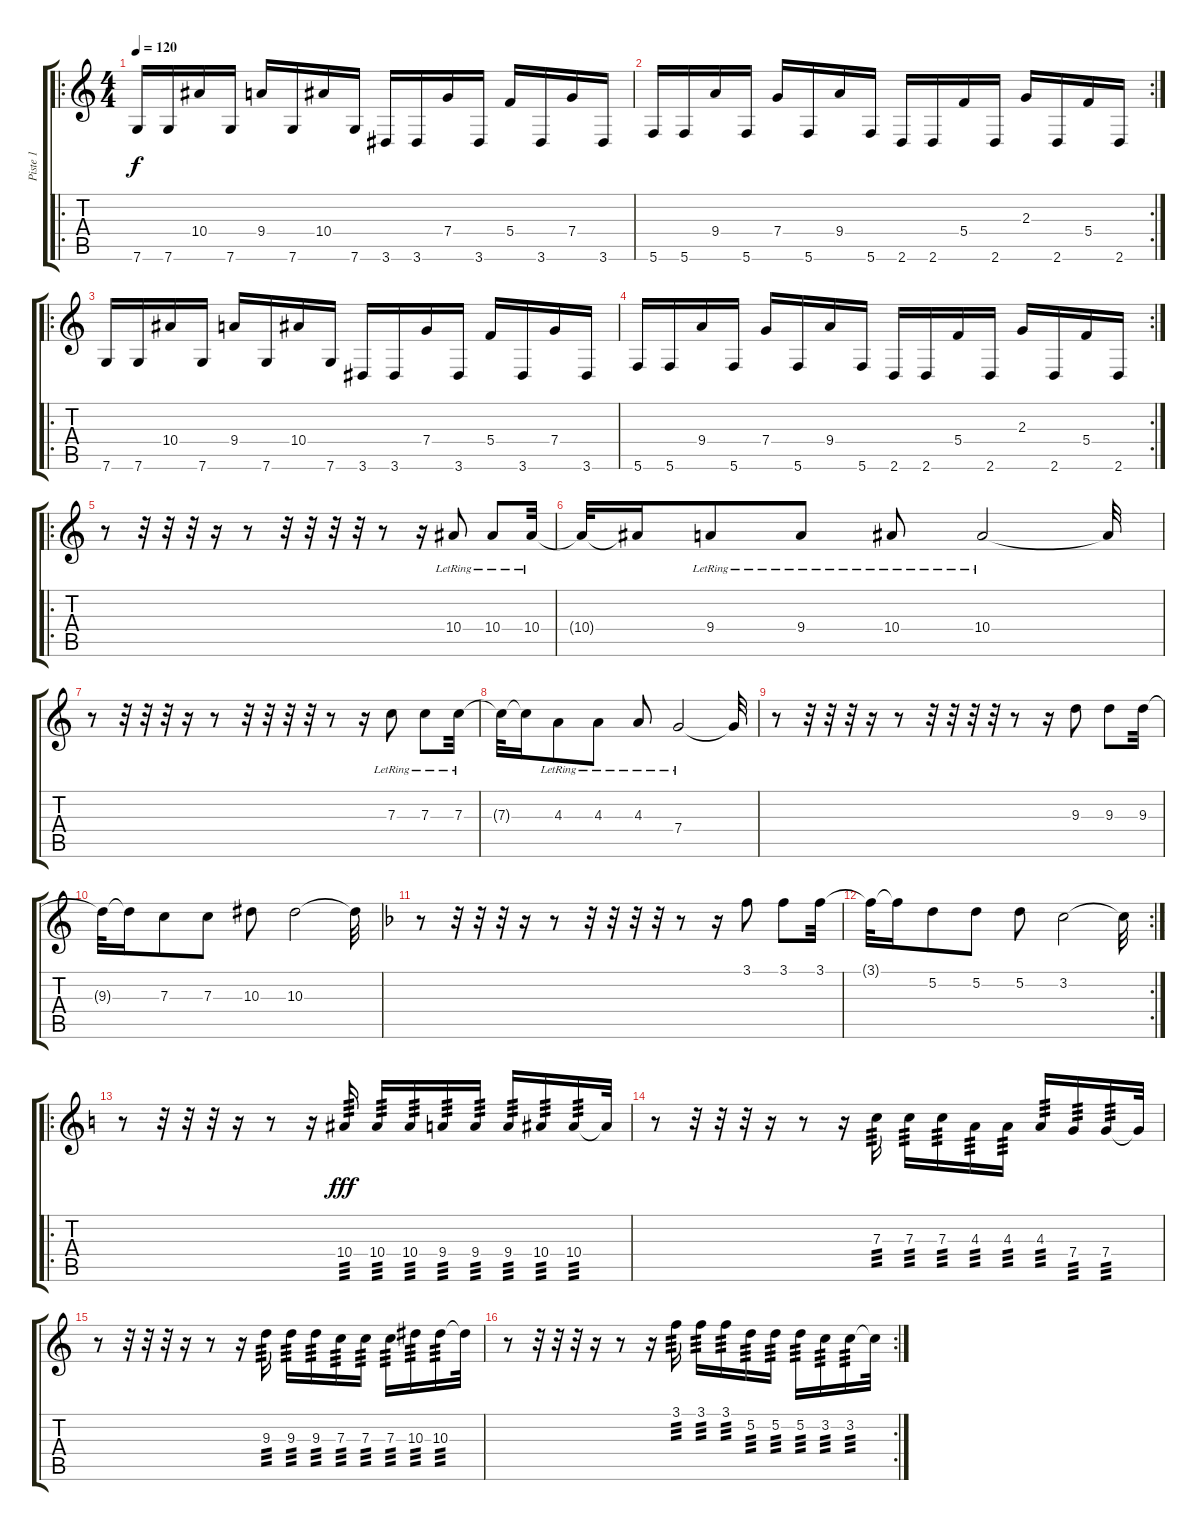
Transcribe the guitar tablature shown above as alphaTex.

\track ("Piste 1" "Piste 1") {instrument distortionguitar}
\staff {score tabs}
\tuning (D4 A3 F3 C3 G2 C2) {hide}
\ro
\ts (4 4)
\tempo 120
\clef g2
\ks c
7.6.16{dy f} 7.6.16 10.4.16 7.6.16 9.4.16 7.6.16 10.4.16 7.6.16 3.6.16 3.6.16 7.4.16 3.6.16 5.4.16 3.6.16 7.4.16 3.6.16 |
\rc 2
5.6.16 5.6.16 9.4.16 5.6.16 7.4.16 5.6.16 9.4.16 5.6.16 2.6.16 2.6.16 5.4.16 2.6.16 2.3.16 2.6.16 5.4.16 2.6.16 |
\ro
7.6.16 7.6.16 10.4.16 7.6.16 9.4.16 7.6.16 10.4.16 7.6.16 3.6.16 3.6.16 7.4.16 3.6.16 5.4.16 3.6.16 7.4.16 3.6.16 |
\rc 2
5.6.16 5.6.16 9.4.16 5.6.16 7.4.16 5.6.16 9.4.16 5.6.16 2.6.16 2.6.16 5.4.16 2.6.16 2.3.16 2.6.16 5.4.16 2.6.16 |
\ro
r.8 r.32 r.32 r.32 r.16 r.8 r.32 r.32 r.32 r.32 r.8 r.16 10.4{lr}.8 10.4{lr}.8 10.4{lr}.32 |
10.4{t}.32 10.4{t}.16 9.4{lr}.8 9.4{lr}.8 10.4{lr}.8 10.4{lr}.2 10.4{t}.32 |
r.8 r.32 r.32 r.32 r.16 r.8 r.32 r.32 r.32 r.32 r.8 r.16 7.3{lr}.8 7.3{lr}.8 7.3{lr}.32 |
7.3{t}.32 7.3{t}.16 4.3{lr}.8 4.3{lr}.8 4.3{lr}.8 7.4{lr}.2 7.4{t}.32 |
r.8 r.32 r.32 r.32 r.16 r.8 r.32 r.32 r.32 r.32 r.8 r.16 9.3.8 9.3.8 9.3.32 |
9.3{t}.32 9.3{t}.16 7.3.8 7.3.8 10.3.8 10.3.2 10.3{t}.32 |
\ks f
r.8 r.32 r.32 r.32 r.16 r.8 r.32 r.32 r.32 r.32 r.8 r.16 3.1.8 3.1.8 3.1.32 |
\rc 2
3.1{t}.32 3.1{t}.16 5.2.8 5.2.8 5.2.8 3.2.2 3.2{t}.32 |
\ro
\ks c
r.8 r.32 r.32 r.32 r.16 r.8 r.16 10.4.16{tp 3 dy fff} 10.4.16{tp 3} 10.4.16{tp 3} 9.4.16{tp 3} 9.4.16{tp 3} 9.4.16{tp 3} 10.4.16{tp 3} 10.4.16{tp 3} 10.4{t}.32 |
r.8 r.32 r.32 r.32 r.16 r.8 r.16 7.3.16{tp 3} 7.3.16{tp 3} 7.3.16{tp 3} 4.3.16{tp 3} 4.3.16{tp 3} 4.3.16{tp 3} 7.4.16{tp 3} 7.4.16{tp 3} 7.4{t}.32 |
r.8 r.32 r.32 r.32 r.16 r.8 r.16 9.3.16{tp 3} 9.3.16{tp 3} 9.3.16{tp 3} 7.3.16{tp 3} 7.3.16{tp 3} 7.3.16{tp 3} 10.3.16{tp 3} 10.3.16{tp 3} 10.3{t}.32 |
\rc 2
r.8 r.32 r.32 r.32 r.16 r.8 r.16 3.1.16{tp 3} 3.1.16{tp 3} 3.1.16{tp 3} 5.2.16{tp 3} 5.2.16{tp 3} 5.2.16{tp 3} 3.2.16{tp 3} 3.2.16{tp 3} 3.2{t}.32
